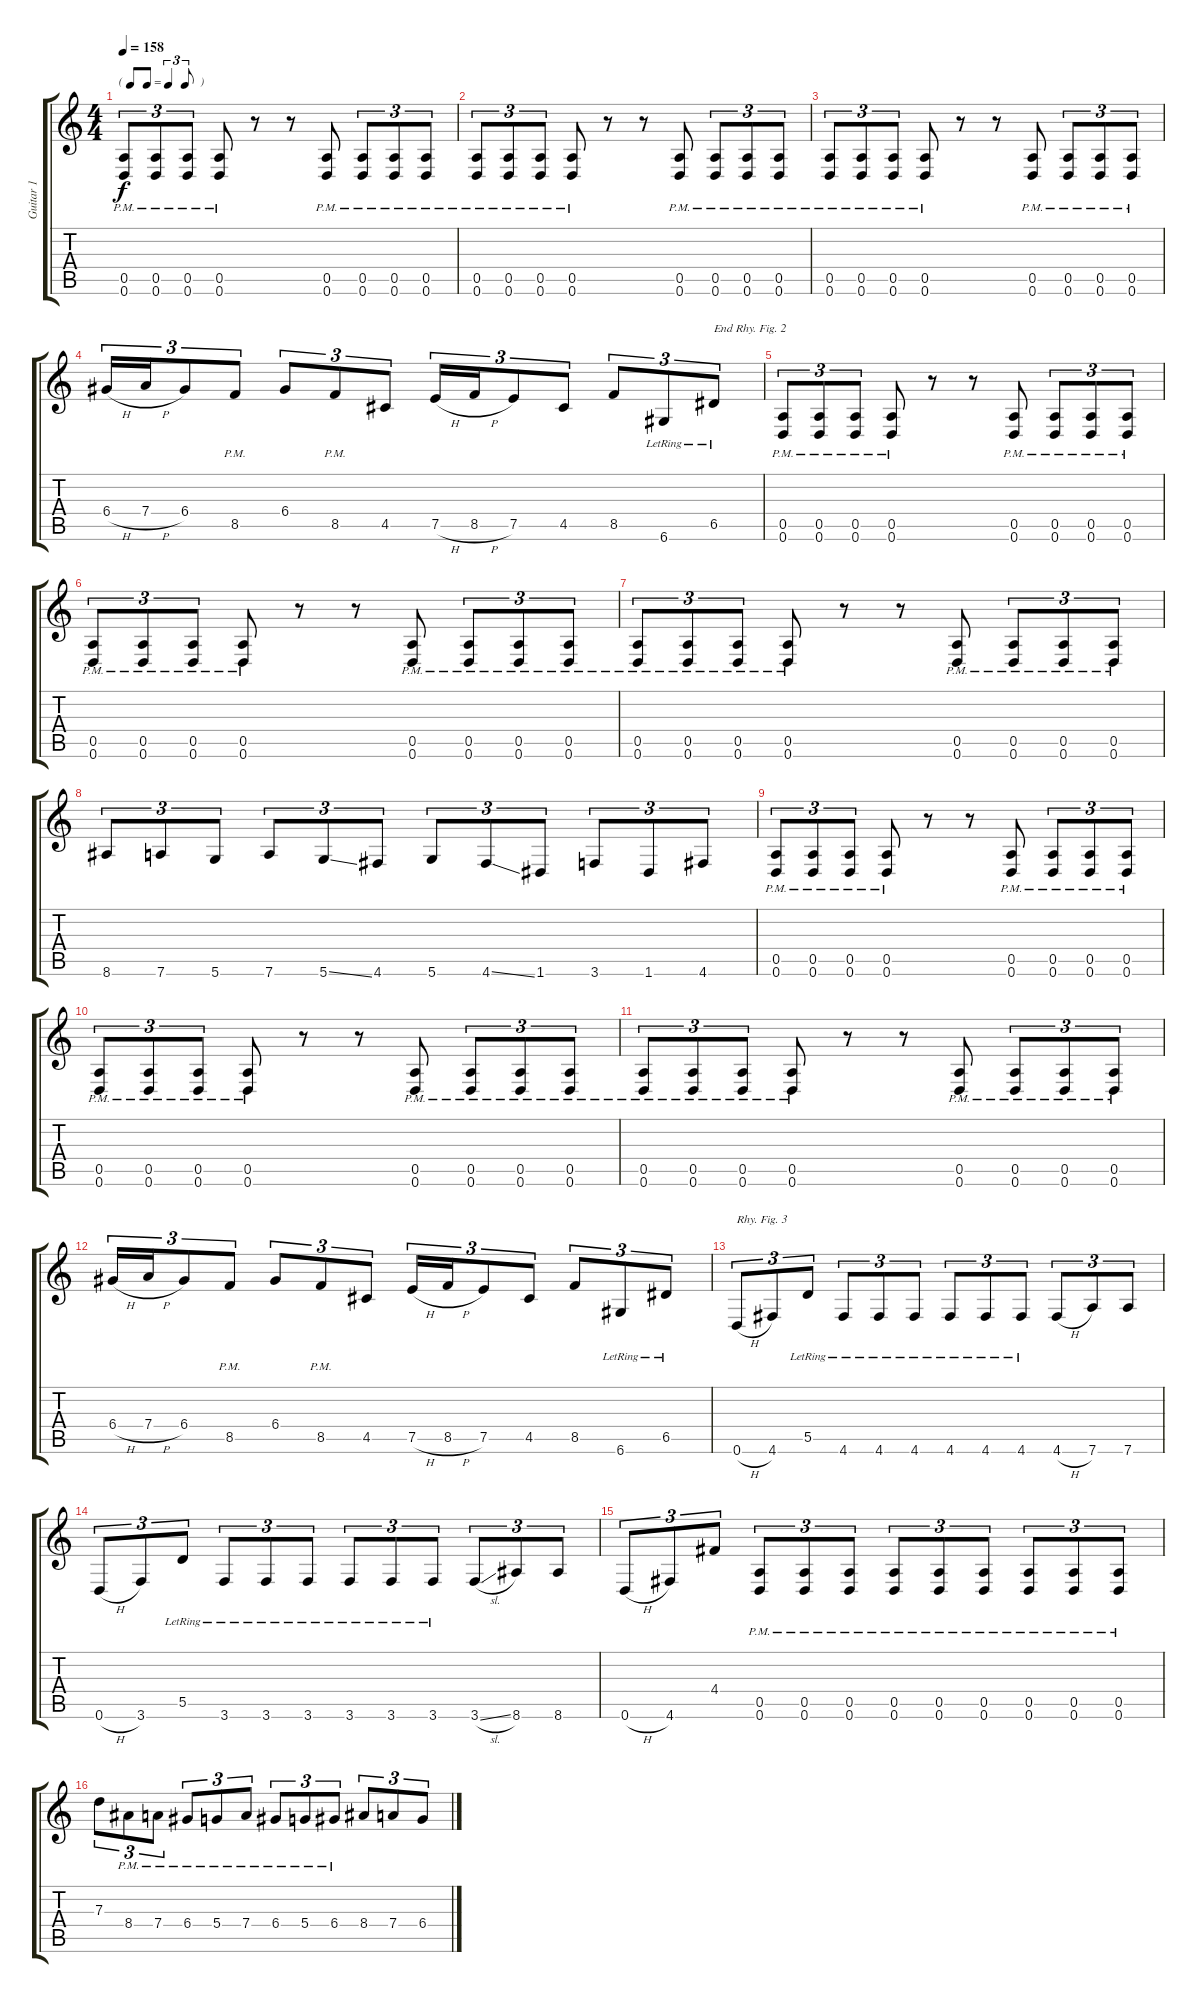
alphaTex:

\track ("Guitar 1" "Guitar 1") {instrument distortionguitar}
\staff {score tabs}
\tuning (E4 B3 G3 D3 A2 D2) {hide}
\ts (4 4)
\tf triplet8th
\tempo 158
\clef g2
\ks c
(0.5 0.6{pm}).8{tu (3 2) dy f} (0.5 0.6{pm}).8{tu (3 2)} (0.5 0.6{pm}).8{tu (3 2)} (0.5 0.6{pm}).8 r.8 r.8 (0.5 0.6{pm}).8 (0.5 0.6{pm}).8{tu (3 2)} (0.5 0.6{pm}).8{tu (3 2)} (0.5 0.6{pm}).8{tu (3 2)} |
(0.5 0.6{pm}).8{tu (3 2)} (0.5 0.6{pm}).8{tu (3 2)} (0.5 0.6{pm}).8{tu (3 2)} (0.5 0.6{pm}).8 r.8 r.8 (0.5 0.6{pm}).8 (0.5 0.6{pm}).8{tu (3 2)} (0.5 0.6{pm}).8{tu (3 2)} (0.5 0.6{pm}).8{tu (3 2)} |
(0.5 0.6{pm}).8{tu (3 2)} (0.5 0.6{pm}).8{tu (3 2)} (0.5 0.6{pm}).8{tu (3 2)} (0.5 0.6{pm}).8 r.8 r.8 (0.5 0.6{pm}).8 (0.5 0.6{pm}).8{tu (3 2)} (0.5 0.6{pm}).8{tu (3 2)} (0.5 0.6{pm}).8{tu (3 2)} |
6.4{h}.16{tu (3 2)} 7.4{h}.16{tu (3 2)} 6.4.8{tu (3 2)} 8.5{pm}.8{tu (3 2)} 6.4.8{tu (3 2)} 8.5{pm}.8{tu (3 2)} 4.5.8{tu (3 2)} 7.5{h}.16{tu (3 2)} 8.5{h}.16{tu (3 2)} 7.5.8{tu (3 2)} 4.5.8{tu (3 2)} 8.5.8{tu (3 2)} 6.6{lr}.8{tu (3 2)} 6.5{lr}.8{tu (3 2) txt "End Rhy. Fig. 2"} |
(0.5 0.6{pm}).8{tu (3 2)} (0.5 0.6{pm}).8{tu (3 2)} (0.5 0.6{pm}).8{tu (3 2)} (0.5 0.6{pm}).8 r.8 r.8 (0.5 0.6{pm}).8 (0.5 0.6{pm}).8{tu (3 2)} (0.5 0.6{pm}).8{tu (3 2)} (0.5 0.6{pm}).8{tu (3 2)} |
(0.5 0.6{pm}).8{tu (3 2)} (0.5 0.6{pm}).8{tu (3 2)} (0.5 0.6{pm}).8{tu (3 2)} (0.5 0.6{pm}).8 r.8 r.8 (0.5 0.6{pm}).8 (0.5 0.6{pm}).8{tu (3 2)} (0.5 0.6{pm}).8{tu (3 2)} (0.5 0.6{pm}).8{tu (3 2)} |
(0.5 0.6{pm}).8{tu (3 2)} (0.5 0.6{pm}).8{tu (3 2)} (0.5 0.6{pm}).8{tu (3 2)} (0.5 0.6{pm}).8 r.8 r.8 (0.5 0.6{pm}).8 (0.5 0.6{pm}).8{tu (3 2)} (0.5 0.6{pm}).8{tu (3 2)} (0.5 0.6{pm}).8{tu (3 2)} |
8.6.8{tu (3 2)} 7.6.8{tu (3 2)} 5.6.8{tu (3 2)} 7.6.8{tu (3 2)} 5.6{ss}.8{tu (3 2)} 4.6.8{tu (3 2)} 5.6.8{tu (3 2)} 4.6{ss}.8{tu (3 2)} 1.6.8{tu (3 2)} 3.6.8{tu (3 2)} 1.6.8{tu (3 2)} 4.6.8{tu (3 2)} |
(0.5 0.6{pm}).8{tu (3 2)} (0.5 0.6{pm}).8{tu (3 2)} (0.5 0.6{pm}).8{tu (3 2)} (0.5 0.6{pm}).8 r.8 r.8 (0.5 0.6{pm}).8 (0.5 0.6{pm}).8{tu (3 2)} (0.5 0.6{pm}).8{tu (3 2)} (0.5 0.6{pm}).8{tu (3 2)} |
(0.5 0.6{pm}).8{tu (3 2)} (0.5 0.6{pm}).8{tu (3 2)} (0.5 0.6{pm}).8{tu (3 2)} (0.5 0.6{pm}).8 r.8 r.8 (0.5 0.6{pm}).8 (0.5 0.6{pm}).8{tu (3 2)} (0.5 0.6{pm}).8{tu (3 2)} (0.5 0.6{pm}).8{tu (3 2)} |
(0.5 0.6{pm}).8{tu (3 2)} (0.5 0.6{pm}).8{tu (3 2)} (0.5 0.6{pm}).8{tu (3 2)} (0.5 0.6{pm}).8 r.8 r.8 (0.5 0.6{pm}).8 (0.5 0.6{pm}).8{tu (3 2)} (0.5 0.6{pm}).8{tu (3 2)} (0.5 0.6{pm}).8{tu (3 2)} |
6.4{h}.16{tu (3 2)} 7.4{h}.16{tu (3 2)} 6.4.8{tu (3 2)} 8.5{pm}.8{tu (3 2)} 6.4.8{tu (3 2)} 8.5{pm}.8{tu (3 2)} 4.5.8{tu (3 2)} 7.5{h}.16{tu (3 2)} 8.5{h}.16{tu (3 2)} 7.5.8{tu (3 2)} 4.5.8{tu (3 2)} 8.5.8{tu (3 2)} 6.6{lr}.8{tu (3 2)} 6.5{lr}.8{tu (3 2)} |
0.6{h}.8{tu (3 2) txt "Rhy. Fig. 3"} 4.6.8{tu (3 2)} 5.5{lr}.8{tu (3 2)} 4.6{lr}.8{tu (3 2)} 4.6{lr}.8{tu (3 2)} 4.6{lr}.8{tu (3 2)} 4.6{lr}.8{tu (3 2)} 4.6{lr}.8{tu (3 2)} 4.6{lr}.8{tu (3 2)} 4.6{h}.8{tu (3 2)} 7.6.8{tu (3 2)} 7.6.8{tu (3 2)} |
0.6{h}.8{tu (3 2)} 3.6.8{tu (3 2)} 5.5{lr}.8{tu (3 2)} 3.6{lr}.8{tu (3 2)} 3.6{lr}.8{tu (3 2)} 3.6{lr}.8{tu (3 2)} 3.6{lr}.8{tu (3 2)} 3.6{lr}.8{tu (3 2)} 3.6{lr}.8{tu (3 2)} 3.6{sl}.8{tu (3 2)} 8.6.8{tu (3 2)} 8.6.8{tu (3 2)} |
0.6{h}.8{tu (3 2)} 4.6.8{tu (3 2)} 4.4.8{tu (3 2)} (0.5 0.6{pm}).8{tu (3 2)} (0.5 0.6{pm}).8{tu (3 2)} (0.5 0.6{pm}).8{tu (3 2)} (0.5 0.6{pm}).8{tu (3 2)} (0.5 0.6{pm}).8{tu (3 2)} (0.5 0.6{pm}).8{tu (3 2)} (0.5 0.6{pm}).8{tu (3 2)} (0.5 0.6{pm}).8{tu (3 2)} (0.5 0.6{pm}).8{tu (3 2)} |
7.3.8{tu (3 2)} 8.4{pm}.8{tu (3 2)} 7.4{pm}.8{tu (3 2)} 6.4{pm}.8{tu (3 2)} 5.4{pm}.8{tu (3 2)} 7.4{pm}.8{tu (3 2)} 6.4{pm}.8{tu (3 2)} 5.4{pm}.8{tu (3 2)} 6.4{pm}.8{tu (3 2)} 8.4.8{tu (3 2)} 7.4.8{tu (3 2)} 6.4.8{tu (3 2)}
